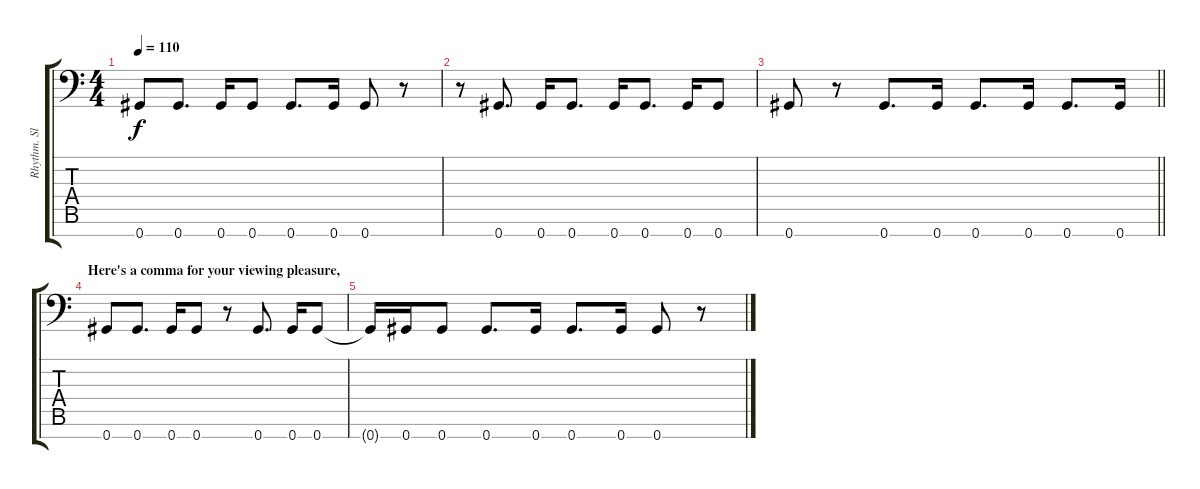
\track ("Rhythm. Slam dem strings hard." "Rhythm. Sl") {instrument distortionguitar}
\staff {score tabs}
\tuning (Eb4 Bb3 Gb3 Db3 Ab2 Eb2 Ab1) {hide}
\ts (4 4)
\tempo 110
\clef f4
\ks c
0.7.8{dy f} 0.7.8{d} 0.7.16 0.7.8 0.7.8{d} 0.7.16 0.7.8 r.8 |
r.8 0.7.8{d} 0.7.16 0.7.8{d} 0.7.16 0.7.8{d} 0.7.16 0.7.8 |
\barLineRight lightlight
0.7.8 r.8 0.7.8{d} 0.7.16 0.7.8{d} 0.7.16 0.7.8{d} 0.7.16 |
\section ("" "Here's a comma for your viewing pleasure,")
0.7.8 0.7.8{d} 0.7.16 0.7.8 r.8 0.7.8{d} 0.7.16 0.7.8 |
0.7{t}.16 0.7.16 0.7.8 0.7.8{d} 0.7.16 0.7.8{d} 0.7.16 0.7.8 r.8
